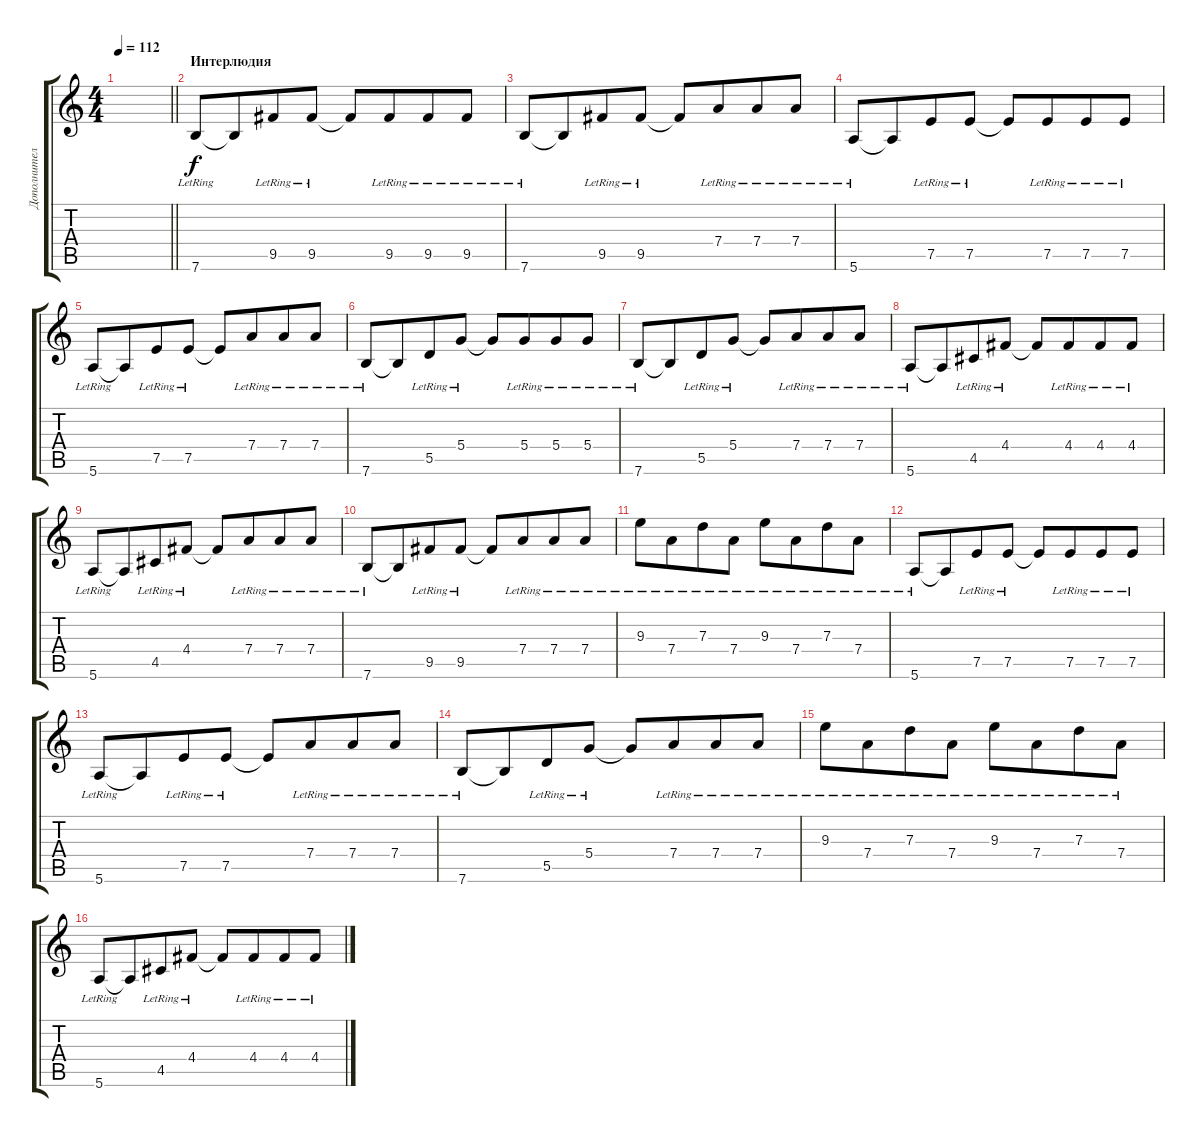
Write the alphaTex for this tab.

\track ("Дополнительная гитара" "Дополнител") {instrument electricguitarjazz}
\staff {score tabs}
\tuning (E4 B3 G3 D3 A2 E2) {hide}
\ts (4 4)
\tempo 112
\clef g2
\barLineRight lightlight
\ks c
|
\section ("" "Интерлюдия")
7.6{lr}.8 7.6{t}.8{beam merge} 9.5{lr}.8 9.5{lr}.8 9.5{t}.8 9.5{lr}.8{beam merge} 9.5{lr}.8 9.5{lr}.8 |
7.6{lr}.8 7.6{t}.8{beam merge} 9.5{lr}.8 9.5{lr}.8 9.5{t}.8 7.4{lr}.8{beam merge} 7.4{lr}.8 7.4{lr}.8 |
5.6{lr}.8 5.6{t}.8{beam merge} 7.5{lr}.8 7.5{lr}.8 7.5{t}.8 7.5{lr}.8{beam merge} 7.5{lr}.8 7.5{lr}.8 |
5.6{lr}.8 5.6{t}.8{beam merge} 7.5{lr}.8 7.5{lr}.8 7.5{t}.8 7.4{lr}.8{beam merge} 7.4{lr}.8 7.4{lr}.8 |
7.6{lr}.8 7.6{t}.8{beam merge} 5.5{lr}.8 5.4{lr}.8 5.4{t}.8 5.4{lr}.8{beam merge} 5.4{lr}.8 5.4{lr}.8 |
7.6{lr}.8 7.6{t}.8{beam merge} 5.5{lr}.8 5.4{lr}.8 5.4{t}.8 7.4{lr}.8{beam merge} 7.4{lr}.8 7.4{lr}.8 |
5.6{lr}.8 5.6{t}.8{beam merge} 4.5{lr}.8 4.4{lr}.8 4.4{t}.8 4.4{lr}.8{beam merge} 4.4{lr}.8 4.4{lr}.8 |
5.6{lr}.8 5.6{t}.8{beam merge} 4.5{lr}.8 4.4{lr}.8 4.4{t}.8 7.4{lr}.8{beam merge} 7.4{lr}.8 7.4{lr}.8 |
7.6{lr}.8 7.6{t}.8{beam merge} 9.5{lr}.8 9.5{lr}.8 9.5{t}.8 7.4{lr}.8{beam merge} 7.4{lr}.8 7.4{lr}.8 |
9.3{lr}.8 7.4{lr}.8{beam merge} 7.3{lr}.8 7.4{lr}.8 9.3{lr}.8 7.4{lr}.8{beam merge} 7.3{lr}.8 7.4{lr}.8 |
5.6{lr}.8 5.6{t}.8{beam merge} 7.5{lr}.8 7.5{lr}.8 7.5{t}.8 7.5{lr}.8{beam merge} 7.5{lr}.8 7.5{lr}.8 |
5.6{lr}.8 5.6{t}.8{beam merge} 7.5{lr}.8 7.5{lr}.8 7.5{t}.8 7.4{lr}.8{beam merge} 7.4{lr}.8 7.4{lr}.8 |
7.6{lr}.8 7.6{t}.8{beam merge} 5.5{lr}.8 5.4{lr}.8 5.4{t}.8 7.4{lr}.8{beam merge} 7.4{lr}.8 7.4{lr}.8 |
9.3{lr}.8 7.4{lr}.8{beam merge} 7.3{lr}.8 7.4{lr}.8 9.3{lr}.8 7.4{lr}.8{beam merge} 7.3{lr}.8 7.4{lr}.8 |
5.6{lr}.8 5.6{t}.8{beam merge} 4.5{lr}.8 4.4{lr}.8 4.4{t}.8 4.4{lr}.8{beam merge} 4.4{lr}.8 4.4{lr}.8
